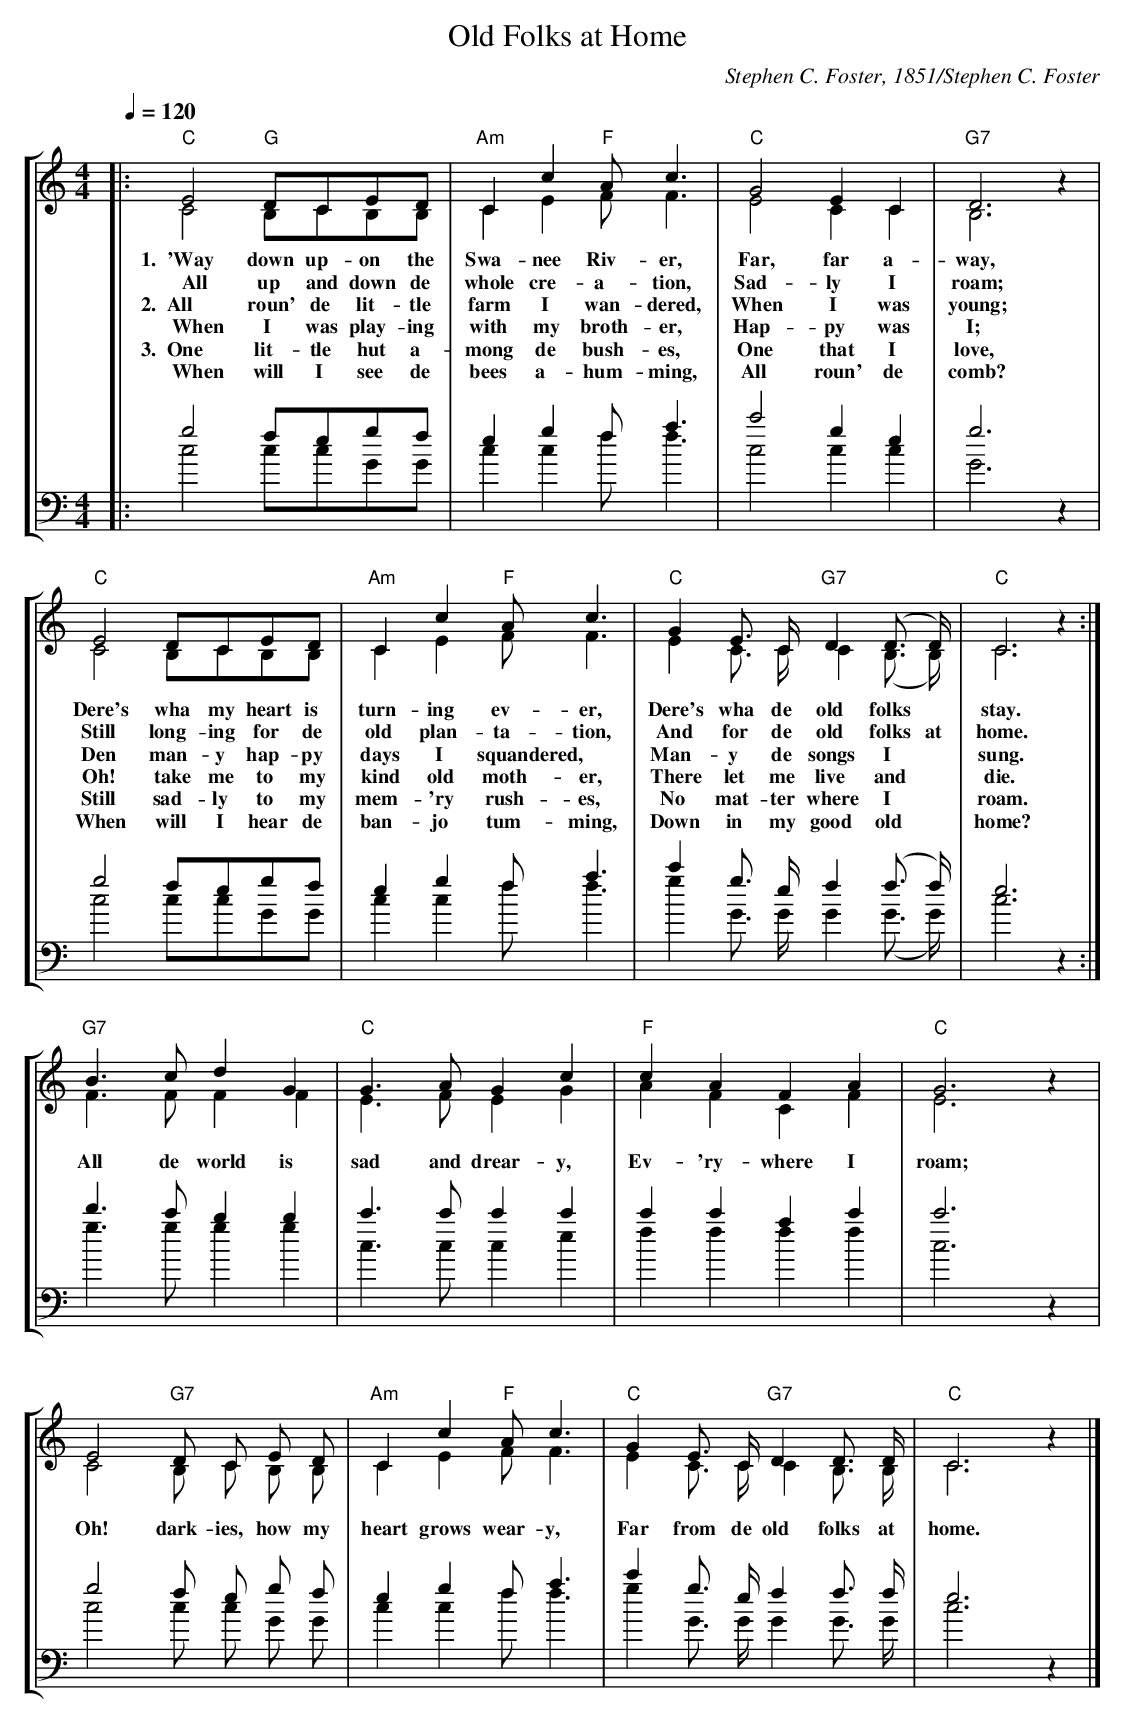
X:1
T:Old Folks at Home
C:Stephen C. Foster, 1851/Stephen C. Foster
M:4/4
L:1/8
Q:1/4=120
%%staves [(1 2) (3 4)]
K:C             %transposed from D
V:1 clef=treble
|:"C"E4 "G"DCED | "Am"C2 c2 "F"A c3 | "C"G4 E2 C2  | "G7"D6 z2 |
w:1.~~'Way down up-on the Swa-nee Riv-er, Far, far a-way,
w:~~~All up and down de whole cre-a-tion, Sad-ly I roam;
w:2.~~All roun' de lit-tle farm I wan-dered, When I was young;
w:~~~When I was play-ing with my broth-er, Hap-py was I;
w:3.~~One lit-tle hut a-mong de bush-es, One that I love,
w:~~~When will I see de bees a-hum-ming, All roun' de comb?
V:2 clef=treble
|:C4 B,CB,B, | C2 E2 F F3 | E4 C2 C2 | B,6 z2 |
V:3 clef=bass
|:g4 fegf | e2 g2 f a3 | c'4 g2 e2 | g6 z2 |
V:4 clef=bass
|:c4 ccGG | c2 c2 f f3 | c4 c2 c2 | G6 z2 |
V:1
"C"E4 DCED | "Am"C2 c2 "F"A c3 | "C"G2 E > C "G7"D2 (D > D) | "C"C6 z2 :|
w:Dere's wha my heart is turn-ing ev-er, Dere's wha de old folks* stay.
w:Still long-ing for de old plan-ta-tion, And for de old folks at home.
w:Den man-y hap-py days I squandered,* Man-y de songs I* sung.
w:Oh! take me to my kind old moth-er, There let me live and* die.
w:Still sad-ly to my mem-'ry rush-es, No mat-ter where I* roam.
w:When will I hear de ban-jo tum-ming, Down in my good old* home?
V:2
C4 B,CB,B, | C2 E2 F F3 | E2 C > C C2 (B, > B,) | C6 z2 :|
V:3
g4 fegf | e2 g2 f a3 | c'2 g > e f2 (f > f) | e6 z2 :|
V:4
c4 ccGG | c2 c2 f f3 | g2 G > G G2 (G > G) | c6 z2 :|
V:1
"G7"B3 c d2 G2 | "C"G3 A G2 c2 | "F"c2 A2 F2 A2 | "C"G6 z2 |
w:
w:All de world is sad and drear-y, Ev-'ry-where I roam;
V:2
F3 F F2 F2 | E3 F E2 G2 | A2 F2 C2 F2 | E6 z2 |
V:3
d'3 c' b2 b2 | c'3 c' c'2 c'2 | c'2 c'2 a2 c'2 | c'6 z2 |
V:4
g3 g g2 g2 | c3 c c2 e2 | f2 f2 f2 f2 | c6 z2 |
V:1
E4 "G7"D C E D | "Am"C2 c2 "F"A c3 | "C"G2 E > C "G7"D2 D > D | "C"C6 z2 |]
w:
w:Oh! dark-ies, how my heart grows wear-y, Far from de old folks at home.
V:2
C4 B, C B, B, | C2 E2 F F3 | E2 C > C C2 B, > B, | C6 z2 |]
V:3
g4 f e g f | e2 g2 f a3 | c'2 g > e f2 f > f | e6 z2 |]
V:4
c4 c c G G | c2 c2 f f3 | g2 G > G G2 G > G | c6 z2 |]
